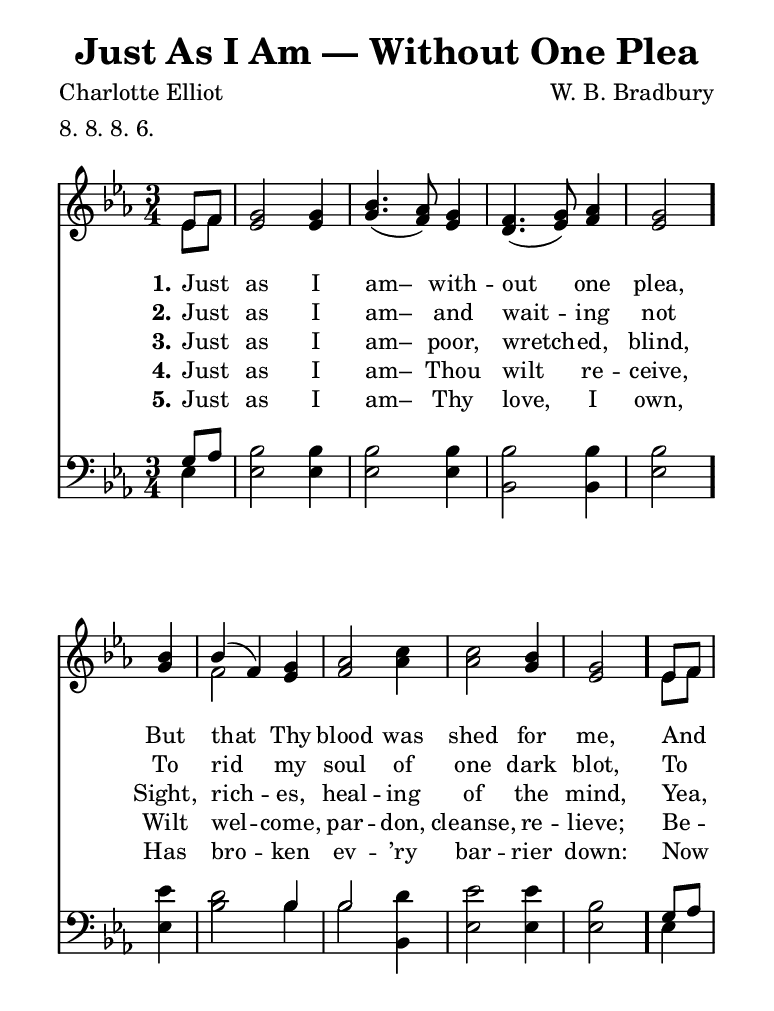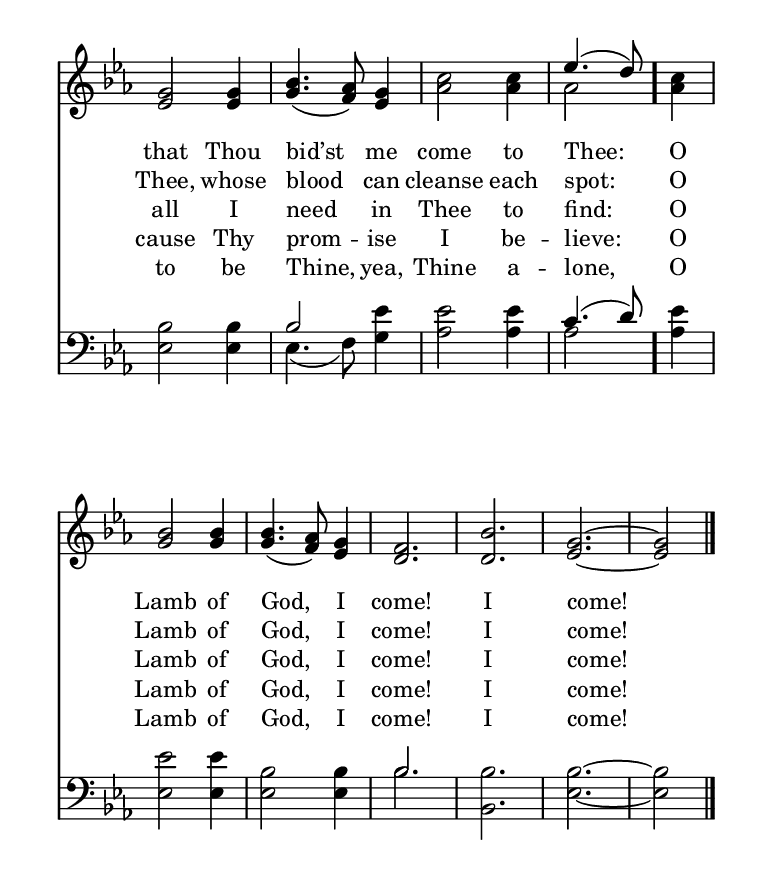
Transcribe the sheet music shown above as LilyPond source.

\include "common/global.ily"
\paper {
  \include "common/paper.ily"
  ragged-bottom = ##t
  ragged-last-bottom = ##t
  systems-per-page = ##f
  system-system-spacing.padding = 11
}

\header{
  %gospel
  hymnnumber = "44"
  title = "Just As I Am — Without One Plea"
  tunename = "Woodworth"
  meter = "8. 8. 8. 6."
  poet = "Charlotte Elliot"
  composer = "W. B. Bradbury"
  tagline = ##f
}

% for fermata in MIDI
ta = { \tempo 4=80 }
tb = { \tempo 4=40 }

patternAA = { c8[ c8] | c2 c4 | c4.( c8) c4 | c4.( c8) c4 | c2       }
patternAB = { c8[ c8] | c2 c4 | c2       c4 | c2       c4 | c2       }
patternAC = { c4      | c2 c4 | c2       c4 | c2       c4 | c2       }
patternAD = { c8[ c8] | c2 c4 | c4.( c8) c4 | c2       c4 | c4.( c8) }
patternAE = { c8[ c8] | c2 c4 | c4.( c8) c4 | c2       c4 | c2       }
patternAF = { c8[ c8] | c2 c4 | c2       c4 | c2       c4 | c4.( c8) }
patternAG = { c4      | c2 c4 | c4.( c8) c4 | c2       c4 | c2       }
patternBA = { c4 | c4( c4) c4 | c2 c4 | c2 c4 | c2 }
patternBB = { c4 | c2      c4 | c2 c4 | c2 c4 | c2 }
patternCA = { c4 | c2 c4 | c4.( c8) c4 | c2. | c2. | c2. ~ | c2 }
patternCB = { c4 | c2 c4 | c2       c4 | c2. | c2. | c2. ~ | c2 }

global = {
  \include "common/overrides.ily"
  \override Staff.TimeSignature.style = #'numbered
  \time 3/4
  \override Score.MetronomeMark.transparent = ##t % hide all fermata changes too
  \ta
  \key ees \major
  \partial 4
  \autoBeamOff
}

notesSoprano = {
\global
\relative c' {

  \changePitch \patternAA { ees f | g g | bes aes g | f g aes | g }
  \changePitch \patternBA { bes | bes f g | aes c | c bes | g }
  \changePitch \patternAD { ees f | g g | bes aes g | c c | ees d }
  \changePitch \patternCA { c | bes bes | bes aes g | f | bes | g | g }

  \bar "|."

}
}

notesAlto = {
\global
\relative e' {

  \changePitch \patternAA { ees f | ees ees | g f ees | d ees f | ees }
  \changePitch \patternBB { g | f ees | f aes | aes g | ees }
  \changePitch \patternAE { ees f | ees ees | g f ees | aes aes | aes }
  \changePitch \patternCA { aes | g g | g f ees | d | d | ees | ees }

}
}

notesTenor = {
\global
\relative a {

  \changePitch \patternAB { g aes | bes bes | bes bes | bes bes | bes }
  \changePitch \patternBB { ees | d bes | bes d | ees ees | bes }
  \changePitch \patternAF { g aes | bes bes | bes ees | ees ees | c d }
  \changePitch \patternCB { ees | ees ees | bes bes | bes | bes | bes | bes }

}
}

notesBass = {
\global
\relative f {

  \changePitch \patternAC { ees | ees ees | ees ees | bes bes | ees }
  \changePitch \patternBB { ees | bes' bes | bes bes, | ees ees | ees }
  \changePitch \patternAG { ees | ees ees | ees f g | aes aes | aes }
  \changePitch \patternCB { aes | ees ees | ees ees | bes' bes, | ees | ees }

}
}

wordsA = \lyricmode {
\set stanza = "1."

Just as I am– with -- out one plea, \bar "."
But that Thy blood was shed for me, \bar "." \eogbreak
And that Thou bid’st me come to Thee: \bar "."
O Lamb of God, I come! I come! \bar "." \eogbreak

}

wordsB = \lyricmode {
\set stanza = "2."

Just as I am– and wait -- ing not
To rid my soul of one dark blot,
To Thee, whose blood can cleanse each spot:
O Lamb of God, I come! I come!

}

wordsC = \lyricmode {
\set stanza = "3."

Just as I am– poor, wretch -- ed, blind,
Sight, rich -- es, heal -- ing of the mind,
Yea, all I need in Thee to find:
O Lamb of God, I come! I come!

}

wordsD = \lyricmode {
\set stanza = "4."

Just as I am– Thou wilt re -- ceive,
Wilt wel -- come, par -- don, cleanse, re -- lieve;
Be -- cause Thy prom -- ise I be -- lieve:
O Lamb of God, I come! I come!

}

wordsE = \lyricmode {
\set stanza = "5."

Just as I am– Thy love, I own,
Has bro -- ken ev -- ’ry bar -- rier down:
Now to be Thine, yea, Thine a -- lone,
O Lamb of God, I come! I come!

}

\score {
  \context ChoirStaff <<
    \context Staff = upper <<
      \set Staff.autoBeaming = ##f
      \set ChoirStaff.systemStartDelimiter = #'SystemStartBar
      \set ChoirStaff.printPartCombineTexts = ##f
      \partcombine #'(2 . 9) \notesSoprano \notesAlto
      \context NullVoice = sopranos { \voiceOne << \notesSoprano >> }
      \context NullVoice = altos { \voiceTwo << \notesAlto >> }
      \context Lyrics = one   \lyricsto sopranos \wordsA
      \context Lyrics = two   \lyricsto sopranos \wordsB
      \context Lyrics = three \lyricsto sopranos \wordsC
      \context Lyrics = four  \lyricsto sopranos \wordsD
      \context Lyrics = five  \lyricsto sopranos \wordsE
    >>
    \context Staff = men <<
      \set Staff.autoBeaming = ##f
      \clef bass
      \set ChoirStaff.printPartCombineTexts = ##f
      \partcombine #'(2 . 9) \notesTenor \notesBass
      \context NullVoice = tenors { \voiceOne << \notesTenor >> }
      \context NullVoice = basses { \voiceTwo << \notesBass >> }
    >>
  >>
  \layout {
    \include "common/layout.ily"
  }
  \midi{
    \include "common/midi.ily"
  }
}

\version "2.19.49"  % necessary for upgrading to future LilyPond versions.

% vi:set et ts=2 sw=2 ai nocindent syntax=lilypond:
